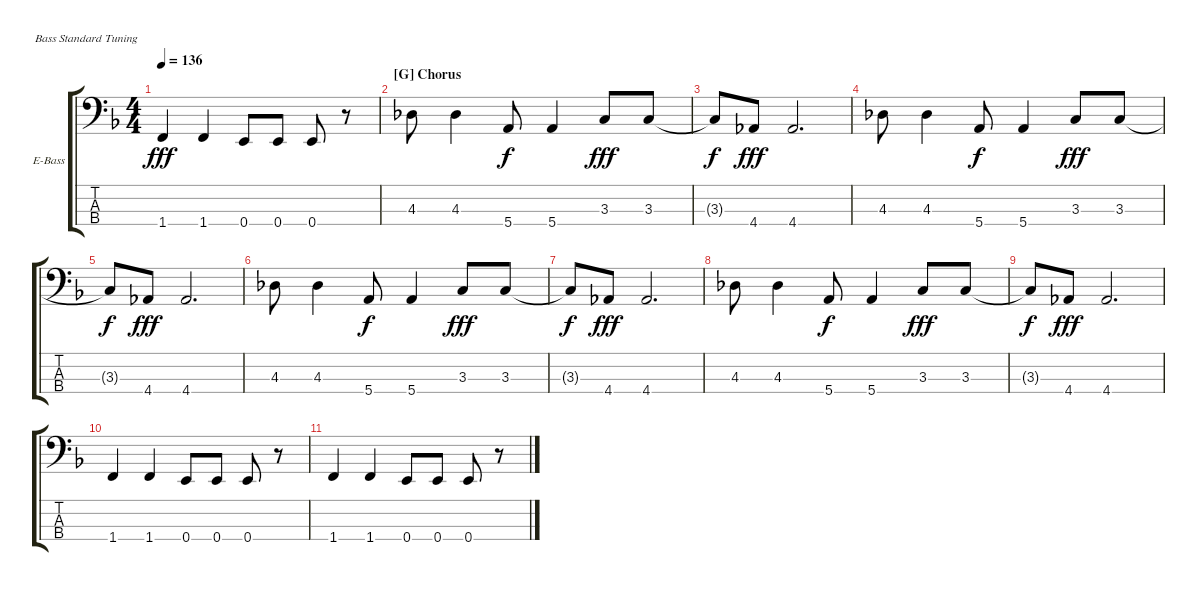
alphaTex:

\defaultSystemsLayout 4
\bracketExtendMode groupsimilarinstruments
\firstSystemTrackNameOrientation horizontal
\otherSystemsTrackNameOrientation horizontal
\track ("Electric Bass" "E-Bass") {instrument electricbassfinger}
\staff {score tabs}
\tuning (G2 D2 A1 E1)
\ts (4 4)
\tempo 136
\clef f4
\scale
0.945776
\ks f
1.4.4{dy fff} 1.4.4 0.4.8 0.4.8 0.4.8 r.8 |
\section ("G" "Chorus")
\scale
0.945776 4.3.8 4.3.4 5.4.8{dy f} 5.4.4 3.3.8{dy fff} 3.3.8 |
\scale
1.10845 3.3{t}.8{dy f} 4.4.8{dy fff} 4.4.2{d} |
\scale
0.945776 4.3.8 4.3.4 5.4.8{dy f} 5.4.4 3.3.8{dy fff} 3.3.8 |
\scale
0.945776 3.3{t}.8{dy f} 4.4.8{dy fff} 4.4.2{d} |
\scale
1.10845 4.3.8 4.3.4 5.4.8{dy f} 5.4.4 3.3.8{dy fff} 3.3.8 |
\scale
0.945776 3.3{t}.8{dy f} 4.4.8{dy fff} 4.4.2{d} |
\scale
0.945776 4.3.8 4.3.4 5.4.8{dy f} 5.4.4 3.3.8{dy fff} 3.3.8 |
\scale
1.10845 3.3{t}.8{dy f} 4.4.8{dy fff} 4.4.2{d} |
\scale
0.945776 1.4.4 1.4.4 0.4.8 0.4.8 0.4.8 r.8 |
\scale
0.945776 1.4.4 1.4.4 0.4.8 0.4.8 0.4.8 r.8
